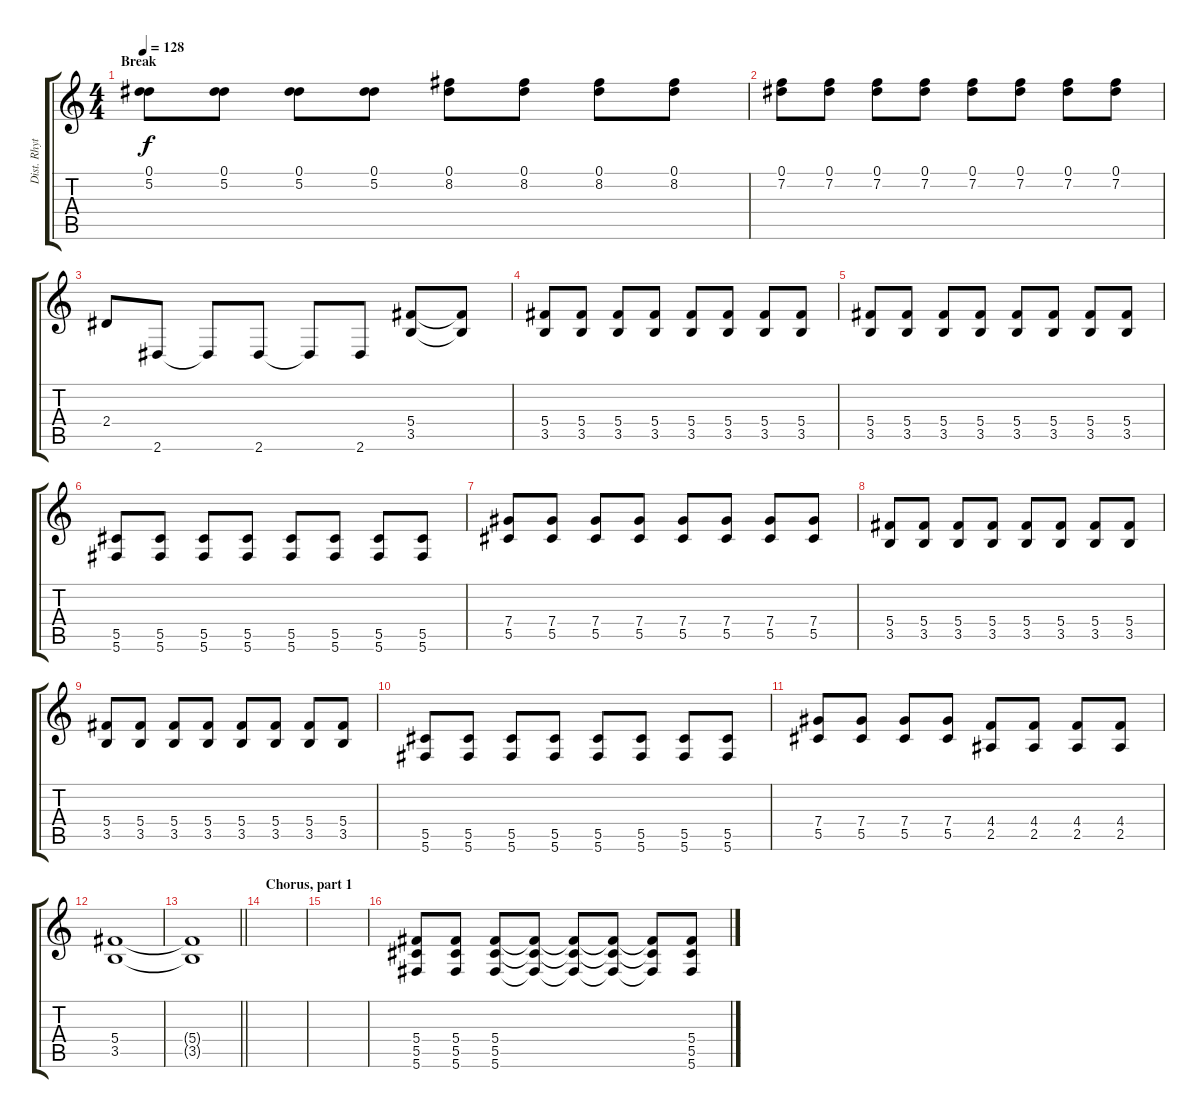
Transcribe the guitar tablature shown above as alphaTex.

\track ("Dist. Rhytm Guitar [L]" "Dist. Rhyt") {instrument distortionguitar}
\staff {score tabs}
\tuning (Eb4 Bb3 Gb3 Db3 Ab2 Db2) {hide}
\ts (4 4)
\section ("" "Break")
\tempo 128
\clef g2
\ks c
(0.1 5.2).8{dy f} (0.1 5.2).8 (0.1 5.2).8 (0.1 5.2).8 (0.1 8.2).8 (0.1 8.2).8 (0.1 8.2).8 (0.1 8.2).8 |
(0.1 7.2).8 (0.1 7.2).8 (0.1 7.2).8 (0.1 7.2).8 (0.1 7.2).8 (0.1 7.2).8 (0.1 7.2).8 (0.1 7.2).8 |
2.4.8 2.6.8 2.6{t}.8 2.6.8 2.6{t}.8 2.6.8 (5.4 3.5).8 (5.4{t} 3.5{t}).8 |
(5.4 3.5).8 (5.4 3.5).8 (5.4 3.5).8 (5.4 3.5).8 (5.4 3.5).8 (5.4 3.5).8 (5.4 3.5).8 (5.4 3.5).8 |
(5.4 3.5).8 (5.4 3.5).8 (5.4 3.5).8 (5.4 3.5).8 (5.4 3.5).8 (5.4 3.5).8 (5.4 3.5).8 (5.4 3.5).8 |
(5.5 5.6).8 (5.5 5.6).8 (5.5 5.6).8 (5.5 5.6).8 (5.5 5.6).8 (5.5 5.6).8 (5.5 5.6).8 (5.5 5.6).8 |
(7.4 5.5).8 (7.4 5.5).8 (7.4 5.5).8 (7.4 5.5).8 (7.4 5.5).8 (7.4 5.5).8 (7.4 5.5).8 (7.4 5.5).8 |
(5.4 3.5).8 (5.4 3.5).8 (5.4 3.5).8 (5.4 3.5).8 (5.4 3.5).8 (5.4 3.5).8 (5.4 3.5).8 (5.4 3.5).8 |
(5.4 3.5).8 (5.4 3.5).8 (5.4 3.5).8 (5.4 3.5).8 (5.4 3.5).8 (5.4 3.5).8 (5.4 3.5).8 (5.4 3.5).8 |
(5.5 5.6).8 (5.5 5.6).8 (5.5 5.6).8 (5.5 5.6).8 (5.5 5.6).8 (5.5 5.6).8 (5.5 5.6).8 (5.5 5.6).8 |
(7.4 5.5).8 (7.4 5.5).8 (7.4 5.5).8 (7.4 5.5).8 (4.4 2.5).8 (4.4 2.5).8 (4.4 2.5).8 (4.4 2.5).8 |
(5.4 3.5).1 |
\barLineRight lightlight
(5.4{t} 3.5{t}).1 |
\section ("" "Chorus, part 1")
|
|
(5.4 5.5 5.6).8 (5.4 5.5 5.6).8 (5.4 5.5 5.6).8 (5.4{t} 5.5{t} 5.6{t}).8 (5.4{t} 5.5{t} 5.6{t}).8 (5.4{t} 5.5{t} 5.6{t}).8 (5.4{t} 5.5{t} 5.6{t}).8 (5.4 5.5 5.6).8
